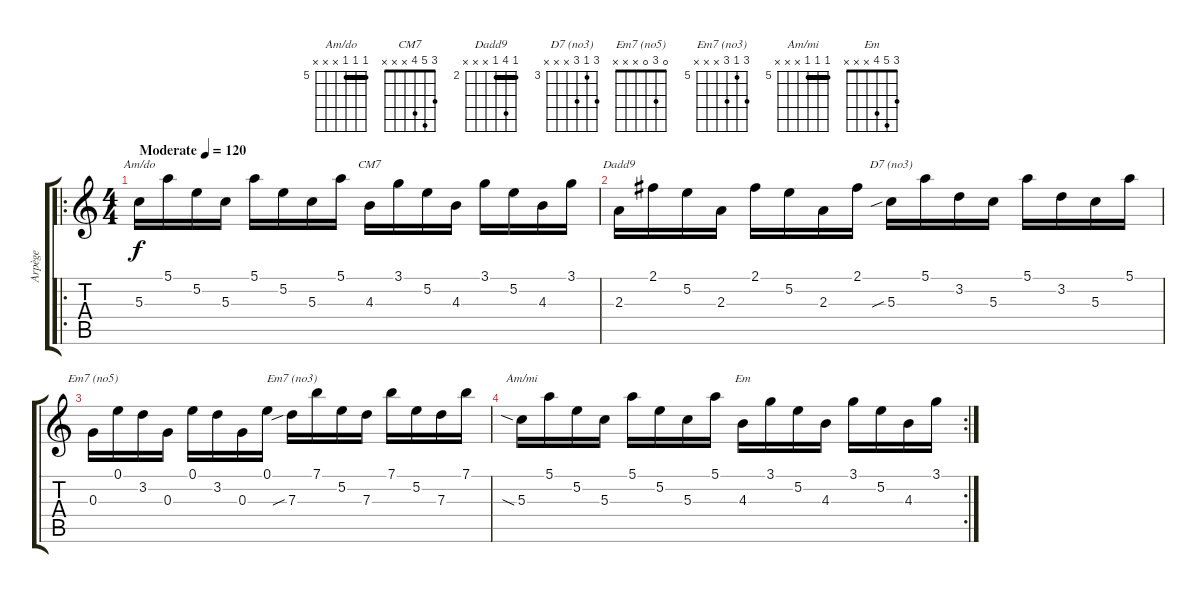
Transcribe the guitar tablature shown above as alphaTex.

\track ("Arpège" "Arpège") {instrument acousticguitarnylon}
\staff {score tabs}
\tuning (E4 B3 G3 D3 A2 E2) {hide}
\chord ("Am/do" 5 5 5 x x x) {firstfret 5 barre 5}
\chord ("CM7" 3 5 4 x x x)
\chord ("Dadd9" 2 5 2 x x x) {firstfret 2 barre 2}
\chord ("D7 (no3)" 5 3 5 x x x) {firstfret 3}
\chord ("Em7 (no5)" 0 3 0 x x x)
\chord ("Em7 (no3)" 7 5 7 x x x) {firstfret 5}
\chord ("Am/mi" 5 5 5 x x x) {firstfret 5 barre 5}
\chord ("Em" 3 5 4 x x x)
\ro
\ts (4 4)
\tempo (120 "Moderate")
\clef g2
\ks c
5.3.16{ch "Am/do" dy f instrument acousticguitarnylon} 5.1.16 5.2.16 5.3.16 5.1.16 5.2.16 5.3.16 5.1.16 4.3.16{ch "CM7"} 3.1.16 5.2.16 4.3.16 3.1.16 5.2.16 4.3.16 3.1.16 |
2.3.16{ch "Dadd9"} 2.1.16 5.2.16 2.3.16 2.1.16 5.2.16 2.3.16 2.1.16 5.3{sib}.16{ch "D7 (no3)"} 5.1.16 3.2.16 5.3.16 5.1.16 3.2.16 5.3.16 5.1.16 |
0.3.16{ch "Em7 (no5)"} 0.1.16 3.2.16 0.3.16 0.1.16 3.2.16 0.3.16 0.1.16 7.3{sib}.16{ch "Em7 (no3)"} 7.1.16 5.2.16 7.3.16 7.1.16 5.2.16 7.3.16 7.1.16 |
\rc 2
5.3{sia}.16{ch "Am/mi"} 5.1.16 5.2.16 5.3.16 5.1.16 5.2.16 5.3.16 5.1.16 4.3.16{ch "Em"} 3.1.16 5.2.16 4.3.16 3.1.16 5.2.16 4.3.16 3.1.16
